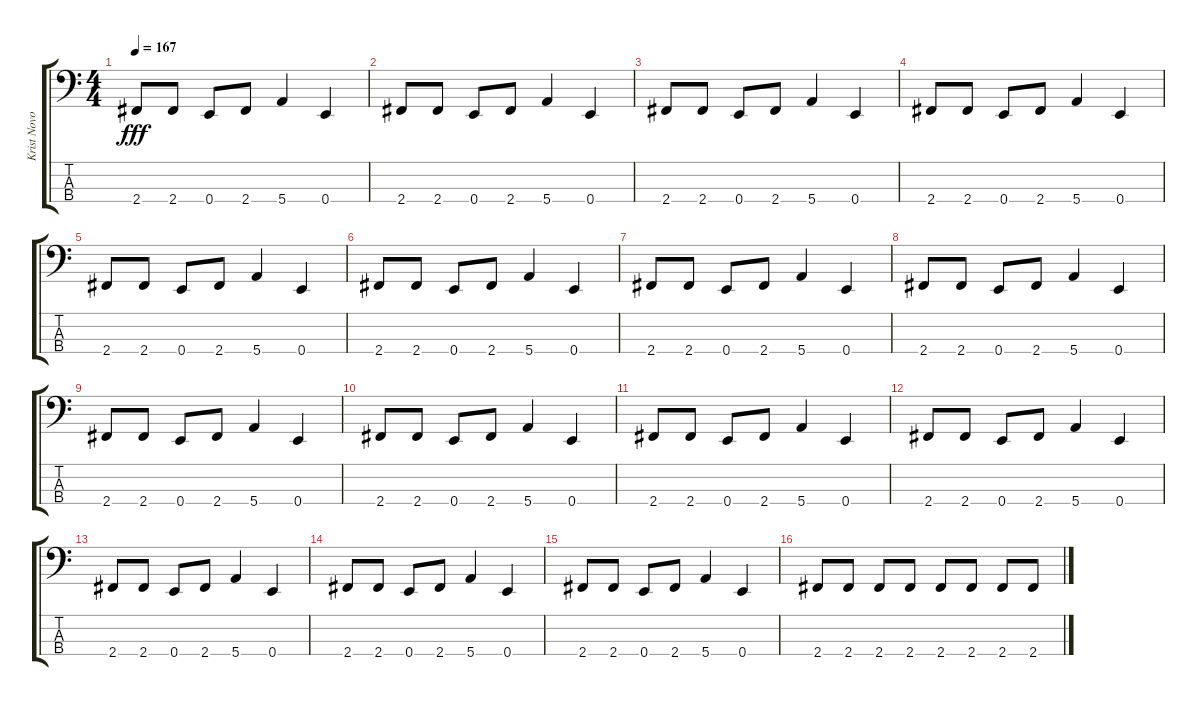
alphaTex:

\track ("Krist Novoselic" "Krist Novo") {instrument electricbasspick}
\staff {score tabs}
\tuning (G2 D2 A1 E1) {hide}
\ts (4 4)
\tempo 167
\clef f4
\ks c
2.4.8{dy fff} 2.4.8 0.4.8 2.4.8 5.4.4 0.4.4 |
2.4.8 2.4.8 0.4.8 2.4.8 5.4.4 0.4.4 |
2.4.8 2.4.8 0.4.8 2.4.8 5.4.4 0.4.4 |
2.4.8 2.4.8 0.4.8 2.4.8 5.4.4 0.4.4 |
2.4.8 2.4.8 0.4.8 2.4.8 5.4.4 0.4.4 |
2.4.8 2.4.8 0.4.8 2.4.8 5.4.4 0.4.4 |
2.4.8 2.4.8 0.4.8 2.4.8 5.4.4 0.4.4 |
2.4.8 2.4.8 0.4.8 2.4.8 5.4.4 0.4.4 |
2.4.8 2.4.8 0.4.8 2.4.8 5.4.4 0.4.4 |
2.4.8 2.4.8 0.4.8 2.4.8 5.4.4 0.4.4 |
2.4.8 2.4.8 0.4.8 2.4.8 5.4.4 0.4.4 |
2.4.8 2.4.8 0.4.8 2.4.8 5.4.4 0.4.4 |
2.4.8 2.4.8 0.4.8 2.4.8 5.4.4 0.4.4 |
2.4.8 2.4.8 0.4.8 2.4.8 5.4.4 0.4.4 |
2.4.8 2.4.8 0.4.8 2.4.8 5.4.4 0.4.4 |
2.4.8 2.4.8 2.4.8 2.4.8 2.4.8 2.4.8 2.4.8 2.4.8
